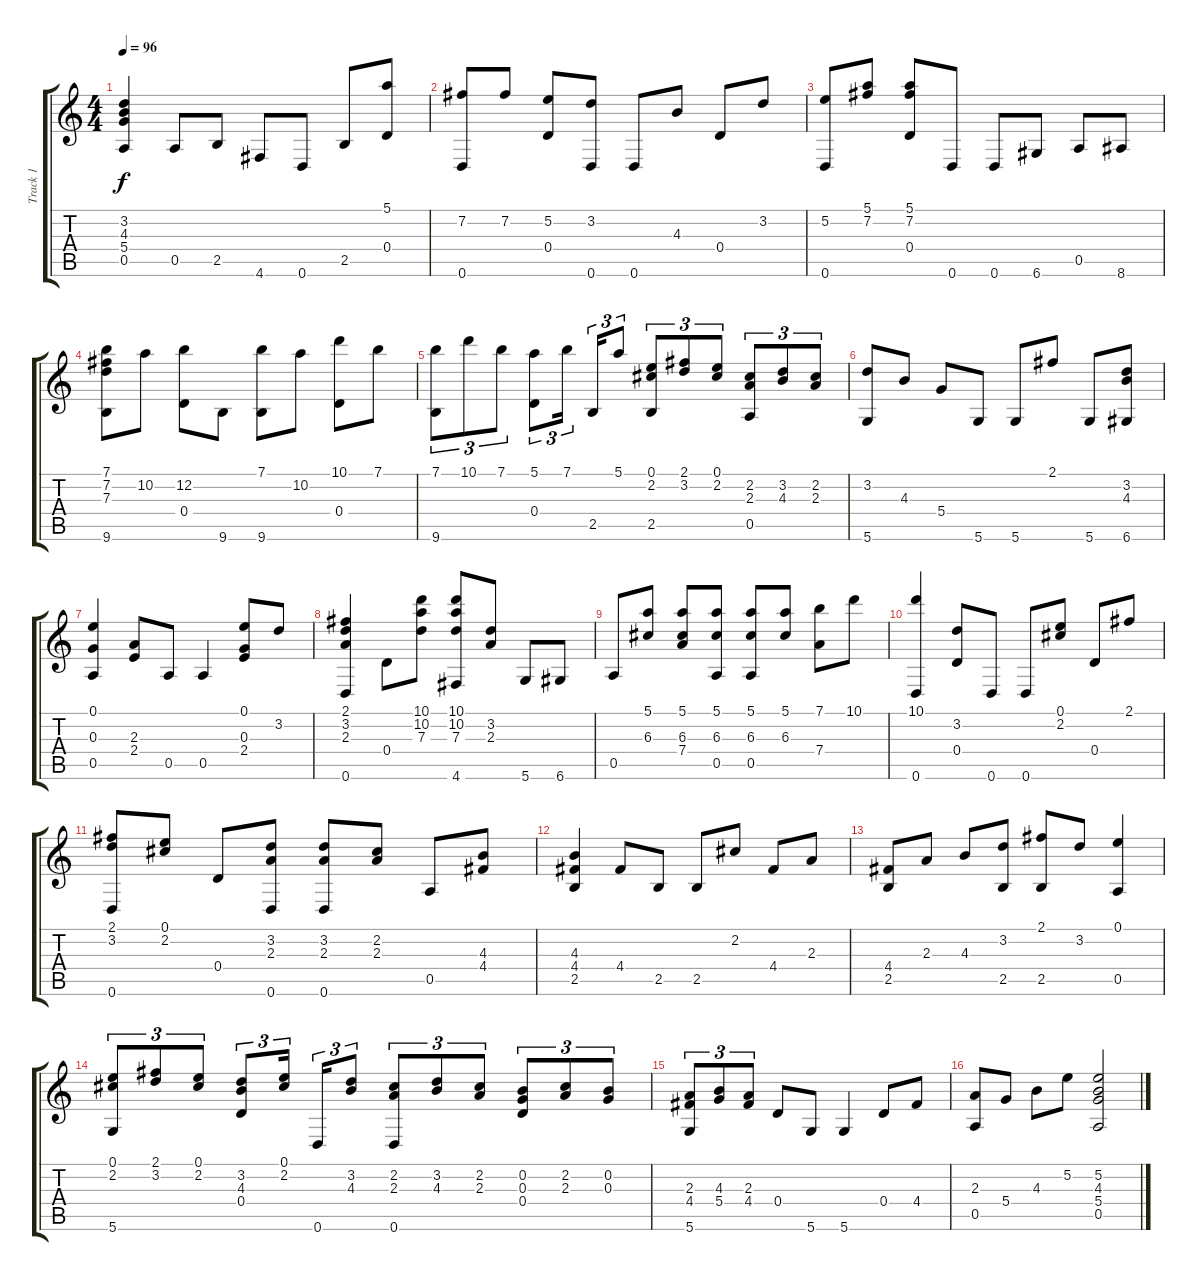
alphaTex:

\track ("Track 1" "Track 1") {instrument acousticguitarsteel}
\staff {score tabs}
\tuning (E4 B3 G3 D3 A2 D2) {hide}
\ts (4 4)
\tempo 96
\clef g2
\ks c
(3.2 4.3 5.4 0.5).4{dy f} 0.5.8 2.5.8 4.6.8 0.6.8 2.5.8 (5.1 0.4).8 |
(7.2 0.6).8 7.2.8 (5.2 0.4).8 (3.2 0.6).8 0.6.8 4.3.8 0.4.8 3.2.8 |
(5.2 0.6).8 (5.1 7.2).8 (5.1 7.2 0.4).8 0.6.8 0.6.8 6.6.8 0.5.8 8.6.8 |
(7.1 7.2 7.3 9.6).8 10.2.8 (12.2 0.4).8 9.6.8 (7.1 9.6).8 10.2.8 (10.1 0.4).8 7.1.8 |
(7.1 9.6).8{tu (3 2)} 10.1.8{tu (3 2)} 7.1.8{tu (3 2)} (5.1 0.4).8{tu (3 2)} 7.1.16{tu (3 2) beam splitsecondary} 2.5.16{tu (3 2)} 5.1.8{tu (3 2)} (0.1 2.2 2.5).8{tu (3 2)} (2.1 3.2).8{tu (3 2)} (0.1 2.2).8{tu (3 2)} (2.2 2.3 0.5).8{tu (3 2)} (3.2 4.3).8{tu (3 2)} (2.2 2.3).8{tu (3 2)} |
(3.2 5.6).8 4.3.8 5.4.8 5.6.8 5.6.8 2.1.8 5.6.8 (3.2 4.3 6.6).8 |
(0.1 0.3 0.5).4 (2.3 2.4).8 0.5.8 0.5.4 (0.1 0.3 2.4).8 3.2.8 |
(2.1 3.2 2.3 0.6).4 0.4.8 (10.1 10.2 7.3).8 (10.1 10.2 7.3 4.6).8 (3.2 2.3).8 5.6.8 6.6.8 |
0.5.8 (5.1 6.3).8 (5.1 6.3 7.4).8 (5.1 6.3 0.5).8 (5.1 6.3 0.5).8 (5.1 6.3).8 (7.1 7.4).8 10.1.8 |
(10.1 0.6).4 (3.2 0.4).8 0.6.8 0.6.8 (0.1 2.2).8 0.4.8 2.1.8 |
(2.1 3.2 0.6).8 (0.1 2.2).8 0.4.8 (3.2 2.3 0.6).8 (3.2 2.3 0.6).8 (2.2 2.3).8 0.5.8 (4.3 4.4).8 |
(4.3 4.4 2.5).4 4.4.8 2.5.8 2.5.8 2.2.8 4.4.8 2.3.8 |
(4.4 2.5).8 2.3.8 4.3.8 (3.2 2.5).8 (2.1 2.5).8 3.2.8 (0.1 0.5).4 |
(0.1 2.2 5.6).8{tu (3 2)} (2.1 3.2).8{tu (3 2)} (0.1 2.2).8{tu (3 2)} (3.2 4.3 0.4).8{tu (3 2)} (0.1 2.2).16{tu (3 2) beam splitsecondary} 0.6.16{tu (3 2)} (3.2 4.3).8{tu (3 2)} (2.2 2.3 0.6).8{tu (3 2)} (3.2 4.3).8{tu (3 2)} (2.2 2.3).8{tu (3 2)} (0.2 0.3 0.4).8{tu (3 2)} (2.2 2.3).8{tu (3 2)} (0.2 0.3).8{tu (3 2)} |
(2.3 4.4 5.6).8{tu (3 2)} (4.3 5.4).8{tu (3 2)} (2.3 4.4).8{tu (3 2)} 0.4.8 5.6.8 5.6.4 0.4.8 4.4.8 |
(2.3 0.5).8 5.4.8 4.3.8 5.2.8 (5.2 4.3 5.4 0.5).2
